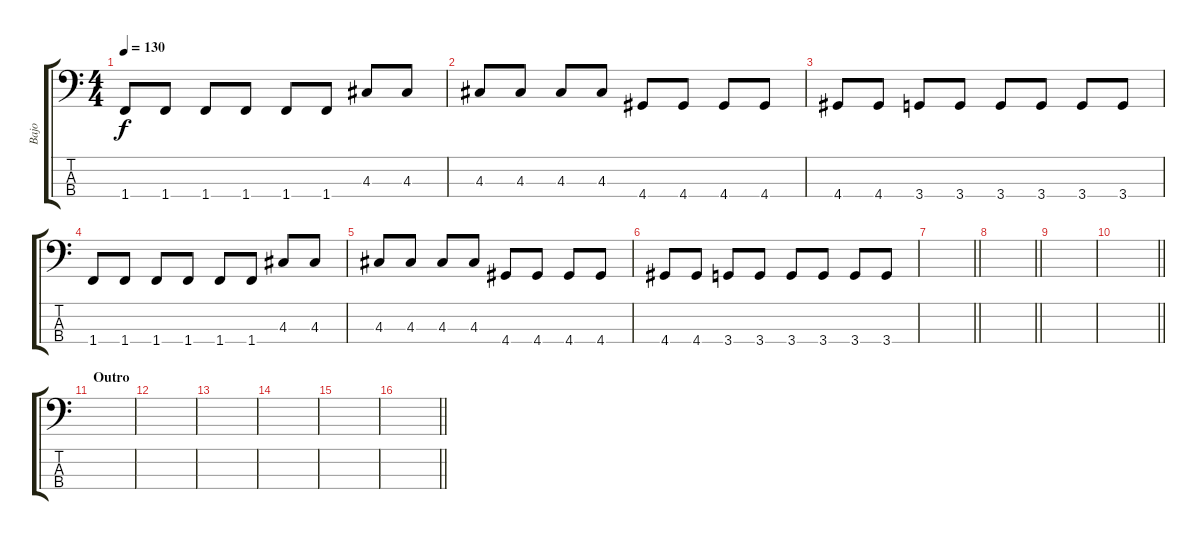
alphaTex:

\track ("Bajo" "Bajo") {instrument electricbasspick}
\staff {score tabs}
\tuning (G2 D2 A1 E1) {hide}
\ts (4 4)
\tempo 130
\clef f4
\ks c
1.4.8{dy f} 1.4.8 1.4.8 1.4.8 1.4.8 1.4.8 4.3.8 4.3.8 |
4.3.8 4.3.8 4.3.8 4.3.8 4.4.8 4.4.8 4.4.8 4.4.8 |
4.4.8 4.4.8 3.4.8 3.4.8 3.4.8 3.4.8 3.4.8 3.4.8 |
1.4.8 1.4.8 1.4.8 1.4.8 1.4.8 1.4.8 4.3.8 4.3.8 |
4.3.8 4.3.8 4.3.8 4.3.8 4.4.8 4.4.8 4.4.8 4.4.8 |
4.4.8 4.4.8 3.4.8 3.4.8 3.4.8 3.4.8 3.4.8 3.4.8 |
\barLineRight lightlight
|
\barLineRight lightlight
|
|
\barLineRight lightlight
|
\section ("" "Outro")
|
|
|
|
|
\barLineRight lightlight
